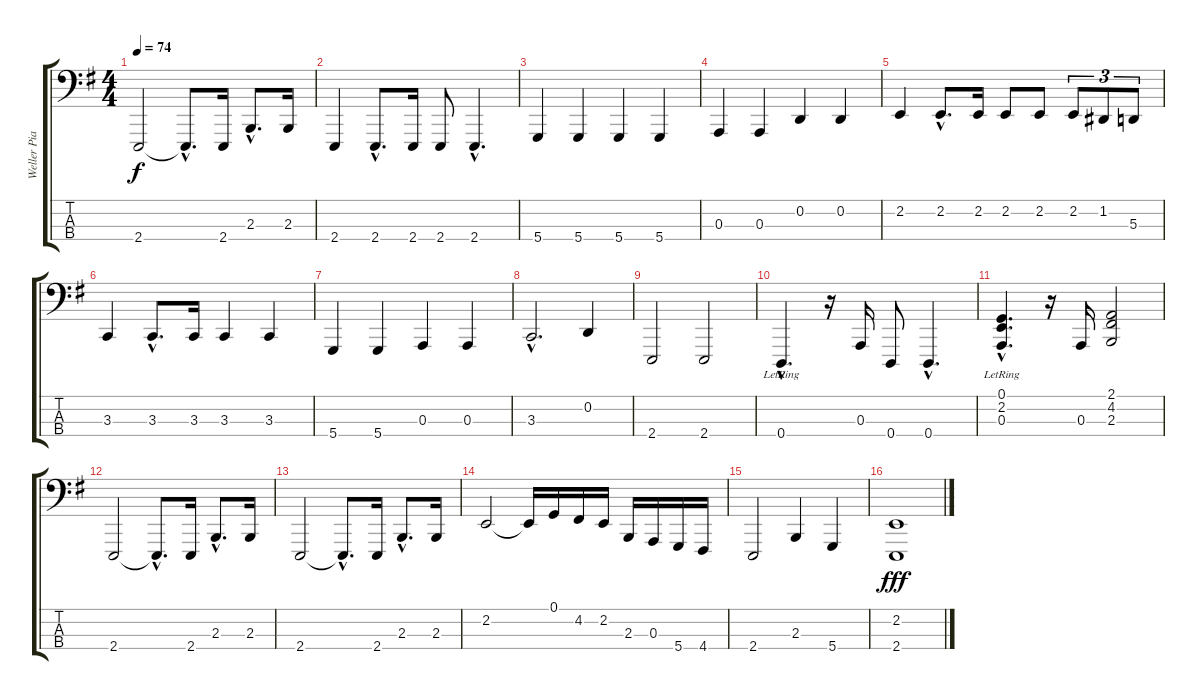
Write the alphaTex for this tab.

\track ("Weller Piano Left" "Weller Pia") {instrument acousticgrandpiano}
\staff {score tabs}
\tuning (G2 D2 A1 D1) {hide}
\ts (4 4)
\tempo 74
\clef f4
\ks g
2.4.2{dy f} 2.4{hac t}.8{d} 2.4.16 2.3{hac}.8{d} 2.3.16 |
2.4.4 2.4{hac}.8{d} 2.4.16 2.4.8 2.4{hac}.4{d} |
5.4.4 5.4.4 5.4.4 5.4.4 |
0.3.4 0.3.4 0.2.4 0.2.4 |
2.2.4 2.2{hac}.8{d} 2.2.16 2.2.8 2.2.8 2.2.8{tu (3 2)} 1.2.8{tu (3 2)} 5.3.8{tu (3 2)} |
3.3.4 3.3{hac}.8{d} 3.3.16 3.3.4 3.3.4 |
5.4.4 5.4.4 0.3.4 0.3.4 |
3.3{hac}.2{d} 0.2.4 |
2.4.2 2.4.2 |
0.4{hac lr}.4{d} r.16 0.3.16 0.4.8 0.4{hac}.4{d} |
(0.1{hac lr} 2.2{hac lr} 0.3{hac lr}).4{d} r.16 0.3.16 (2.1 4.2 2.3).2 |
2.4.2 2.4{hac t}.8{d} 2.4.16 2.3{hac}.8{d} 2.3.16 |
2.4.2 2.4{hac t}.8{d} 2.4.16 2.3{hac}.8{d} 2.3.16 |
2.2.2 2.2{t}.16 0.1.16 4.2.16 2.2.16 2.3.16 0.3.16 5.4.16 4.4.16 |
2.4.2 2.3.4 5.4.4 |
(2.2 2.4).1{dy fff}
